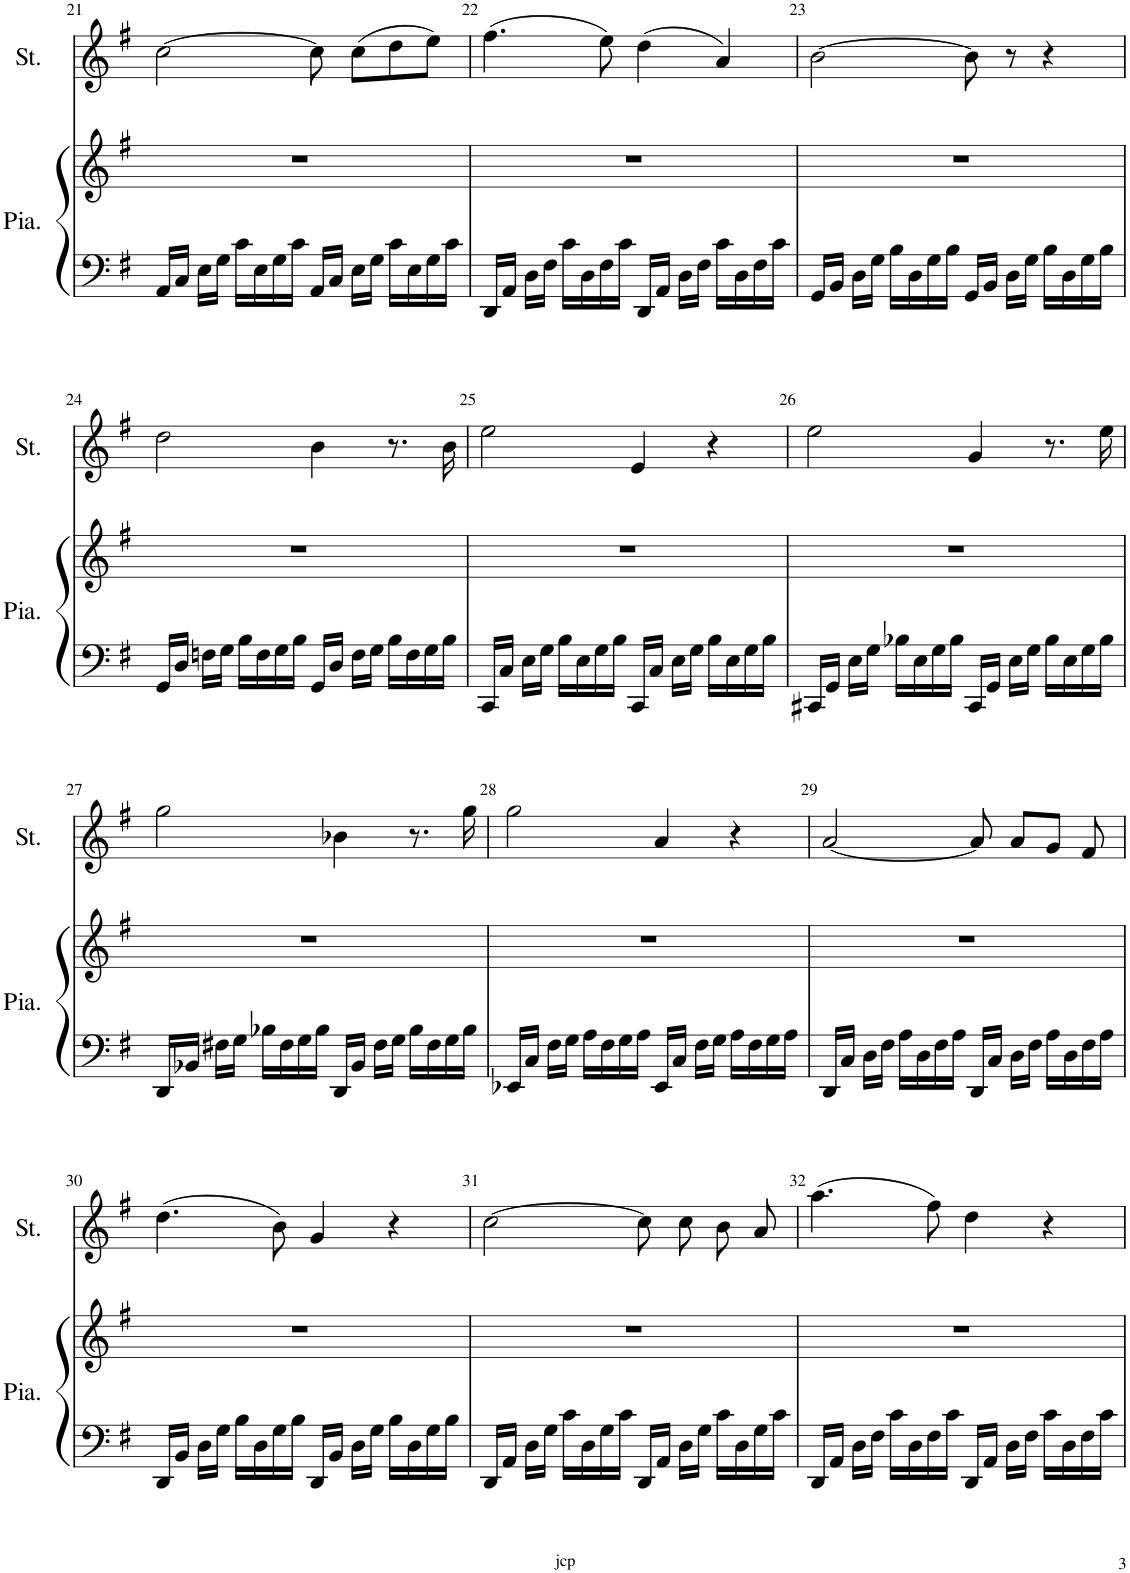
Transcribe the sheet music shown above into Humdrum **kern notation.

**kern	**kern	**kern
*part2	*part2	*part1
*staff3	*staff2	*staff1
*I"Piano	*	*I"Cordes
*I'Pia.	*	*
!!LO:PB:g=z
*clefF4	*clefG2	*clefG2
*k[f#]	*k[f#]	*k[f#]
*M4/4	*M4/4	*M4/4
*met(c)	*met(c)	*met(c)
=21	=21	=21
16AA/LL	1r	[2cc\
16C/JJ	.	.
16E\LL	.	.
16G\JJ	.	.
16c\LL	.	.
16E\	.	.
16G\	.	.
16c\JJ	.	.
16AA/LL	.	8cc\]
16C/JJ	.	.
16E\LL	.	(8cc\L
16G\JJ	.	.
16c\LL	.	8dd\
16E\	.	.
16G\	.	8ee\J)
16c\JJ	.	.
=22	=22	=22
16DD/LL	1r	(4.ff#\
16AA/JJ	.	.
16D\LL	.	.
16F#\JJ	.	.
16c\LL	.	.
16D\	.	.
16F#\	.	8ee\)
16c\JJ	.	.
16DD/LL	.	(4dd\
16AA/JJ	.	.
16D\LL	.	.
16F#\JJ	.	.
16c\LL	.	4a/)
16D\	.	.
16F#\	.	.
16c\JJ	.	.
=23	=23	=23
16GG/LL	1r	[2b\
16BB/JJ	.	.
16D\LL	.	.
16G\JJ	.	.
16B\LL	.	.
16D\	.	.
16G\	.	.
16B\JJ	.	.
16GG/LL	.	8b\]
16BB/JJ	.	.
16D\LL	.	8r
16G\JJ	.	.
16B\LL	.	4r
16D\	.	.
16G\	.	.
16B\JJ	.	.
!!LO:LB:g=z
=24	=24	=24
16GG/LL	1r	2dd\
16D/JJ	.	.
16Fn\LL	.	.
16G\JJ	.	.
16B\LL	.	.
16F\	.	.
16G\	.	.
16B\JJ	.	.
16GG/LL	.	4b\
16D/JJ	.	.
16F\LL	.	.
16G\JJ	.	.
16B\LL	.	8.r
16F\	.	.
16G\	.	.
16B\JJ	.	16b\
=25	=25	=25
16CC/LL	1r	2ee\
16C/JJ	.	.
16E\LL	.	.
16G\JJ	.	.
16B\LL	.	.
16E\	.	.
16G\	.	.
16B\JJ	.	.
16CC/LL	.	4e/
16C/JJ	.	.
16E\LL	.	.
16G\JJ	.	.
16B\LL	.	4r
16E\	.	.
16G\	.	.
16B\JJ	.	.
=26	=26	=26
16CC#X/LL	1r	2ee\
16GG/JJ	.	.
16E\LL	.	.
16G\JJ	.	.
16B-X\LL	.	.
16E\	.	.
16G\	.	.
16B-\JJ	.	.
16CC#/LL	.	4g/
16GG/JJ	.	.
16E\LL	.	.
16G\JJ	.	.
16B-\LL	.	8.r
16E\	.	.
16G\	.	.
16B-\JJ	.	16ee\
!!LO:LB:g=z
=27	=27	=27
16DD/LL	1r	2gg\
16BB-X/JJ	.	.
16F#X\LL	.	.
16G\JJ	.	.
16B-X\LL	.	.
16F#\	.	.
16G\	.	.
16B-\JJ	.	.
16DD/LL	.	4b-X\
16BB-/JJ	.	.
16F#\LL	.	.
16G\JJ	.	.
16B-\LL	.	8.r
16F#\	.	.
16G\	.	.
16B-\JJ	.	16gg\
=28	=28	=28
16EE-X/LL	1r	2gg\
16C/JJ	.	.
16F#\LL	.	.
16G\JJ	.	.
16A\LL	.	.
16F#\	.	.
16G\	.	.
16A\JJ	.	.
16EE-/LL	.	4a/
16C/JJ	.	.
16F#\LL	.	.
16G\JJ	.	.
16A\LL	.	4r
16F#\	.	.
16G\	.	.
16A\JJ	.	.
=29	=29	=29
16DD/LL	1r	[2a/
16C/JJ	.	.
16D\LL	.	.
16F#\JJ	.	.
16A\LL	.	.
16D\	.	.
16F#\	.	.
16A\JJ	.	.
16DD/LL	.	8a/]
16C/JJ	.	.
16D\LL	.	8a/L
16F#\JJ	.	.
16A\LL	.	8g/J
16D\	.	.
16F#\	.	8f#/
16A\JJ	.	.
!!LO:LB:g=z
=30	=30	=30
16DD/LL	1r	(4.dd\
16BB/JJ	.	.
16D\LL	.	.
16G\JJ	.	.
16B\LL	.	.
16D\	.	.
16G\	.	8b\)
16B\JJ	.	.
16DD/LL	.	4g/
16BB/JJ	.	.
16D\LL	.	.
16G\JJ	.	.
16B\LL	.	4r
16D\	.	.
16G\	.	.
16B\JJ	.	.
=31	=31	=31
16DD/LL	1r	[2cc\
16AA/JJ	.	.
16D\LL	.	.
16G\JJ	.	.
16c\LL	.	.
16D\	.	.
16G\	.	.
16c\JJ	.	.
16DD/LL	.	8cc\]
16AA/JJ	.	.
16D\LL	.	8cc\
16G\JJ	.	.
16c\LL	.	8b\
16D\	.	.
16G\	.	8a/
16c\JJ	.	.
=32	=32	=32
16DD/LL	1r	(4.aa\
16AA/JJ	.	.
16D\LL	.	.
16F#\JJ	.	.
16c\LL	.	.
16D\	.	.
16F#\	.	8ff#\)
16c\JJ	.	.
16DD/LL	.	4dd\
16AA/JJ	.	.
16D\LL	.	.
16F#\JJ	.	.
16c\LL	.	4r
16D\	.	.
16F#\	.	.
16c\JJ	.	.
=	=	=
*-	*-	*-
